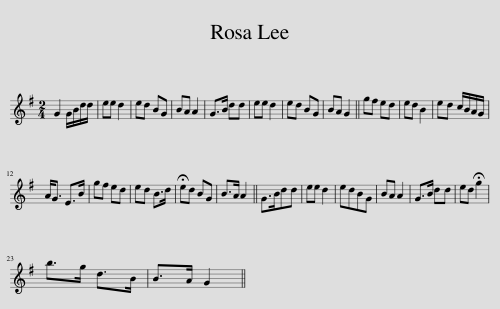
X:1
L:1/8
M:2/4
I:linebreak $
K:G
V:1 treble
V:1
 G2 G/B/d/d/ | ee d2 | ed BG | BA A2 | G>B dd | %5
 ee d2 | ed BG | BA G2 || gf ed | ed B2 | %10
 ed c/B/A/G/ |$ A<G E>B | gf ed | ed B>d | !fermata!ed BG | %15
 B>A A2 || G>Bdd | ee d2 | edBG | BA A2 | %20
 G>B dd | ed !fermata!g2 |$ b>g d>B | B>A G2 || %24
